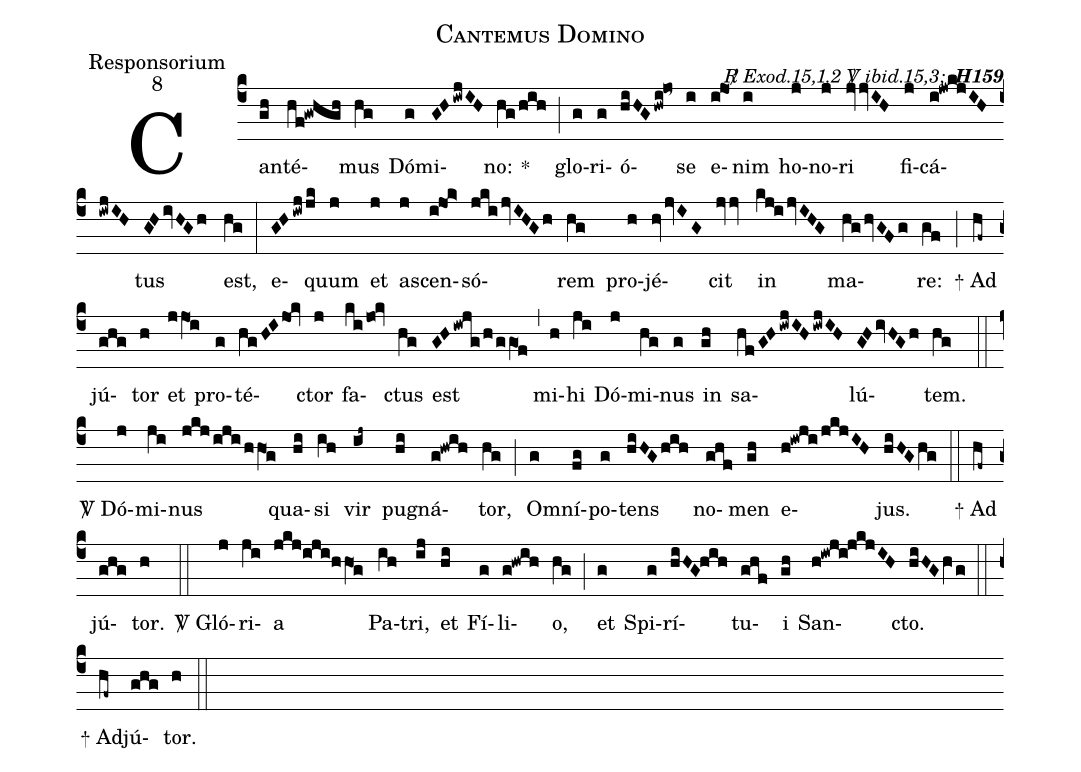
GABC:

name:Cantemus Domino;
office-part:Responsorium;
mode:8;
commentary:{\itshape\mdseries \Rbar\ Exod.15,1.2  \Vbar\ ibid.15,3; \/} {\bfseries H159};
%%
(c4) Can(gh)té(hf@gwhgh)mus(hg) Dó(g)mi(GHiwjIH)no: <sp>*</sp>(hg/hih) (;)
glo(g)ri(g)ó(hiHGhwi!jo~)se(i) e(i@jo1)nim(i) ho(j)no(j)ri(jvjvIH) fi(j)cá(i@jwkjIHiwjIH)tus(GHivHGh) est,(hg) (:)
e(GHiwjjk)quum(j) et(j) a(j)scen(i@jo1!k>)só(jkijvIHGh)rem(hg) pro(h)jé(hvjvIG)cit(jvv) in(kj@ijvIHG) ma(hghvGFg)re:(gf) (;)
<sp>+</sp> Ad(hf~)jú(ghg)tor(h) et(jjO1i) pro(g)té(hgHIjo1@kv)ctor(j) fa(kijo0@kv)ctus(hg) est(GHiwjg/h/ggO1f) (,)
mi(h)hi(ji) Dó(j)mi(hg)nus(g) in(gh) sa(hfGHiwjIHiwjIH)lú(GHivHGh)tem.(hg) (::)
<sp>V/</sp> Dó(j)mi(ji)nus(jkj/iji/hhO1g) qua(hi)si(ih) vir(ij~) pu(hi)gná(g@hwih)tor,(hg) (;) O(g)mní(fg)po(g)tens(hiHGhih) no(ghf)men(gh) e(h@iwji/jkjIH)jus.(hiHGhg) (::)
<sp>+</sp>  Ad(hf~)jú(ghg)tor.(h) (::)
<sp>V/</sp> Gló(j)ri(ji)a(jkj/0iji/0hhO1g) Pa(ih)tri,(ij) et(hi) Fí(g)li(g@hwih)o,(hg) (;)
et(g) Spi(g)rí(hiHG@hih)tu(ghf)i(gh) San(h@iwji@jkjIH)cto.(hiHG/hVg) (::)
<sp>+</sp> Ad(hf~)jú(ghg)tor.(h) (::)
